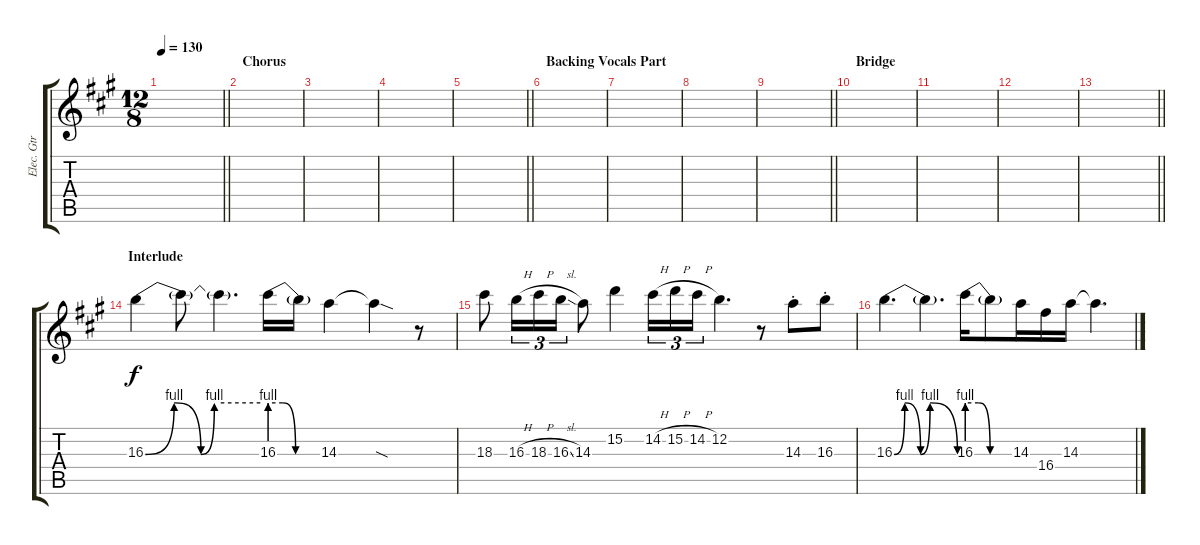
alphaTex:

\track ("Elec. Gtr 4" "Elec. Gtr ") {instrument distortionguitar}
\staff {score tabs}
\tuning (E4 B3 G3 D3 A2 E2) {hide}
\ts (12 8)
\tempo 130
\clef g2
\barLineRight lightlight
\ks a
|
\section ("" "Chorus")
|
|
|
\barLineRight lightlight
|
\section ("" "Backing Vocals Part")
|
|
|
\barLineRight lightlight
|
\section ("" "Bridge")
|
|
|
\barLineRight lightlight
|
\section ("" "Interlude")
16.3{be (custom 0 0 15 4 29 0 36 4 60 4)}.4 16.3{t}.8 16.3{t}.4{d} 16.3{be (custom 0 4 15 4 30 0 60 0)}.16 16.3{t}.16 14.3.4 14.3{sod t}.4 r.8 |
18.3.8 16.3{h}.16{tu (3 2)} 18.3{h}.16{tu (3 2)} 16.3{sl}.16{tu (3 2)} 14.3.8 15.2.4 14.2{h}.16{tu (3 2)} 15.2{h}.16{tu (3 2)} 14.2{h}.16{tu (3 2)} 12.2.4{d} r.8 14.3{st}.8 16.3{st}.8 |
16.3{be (custom 0 0 10 4 25 0 34 4 60 0)}.4{d} 16.3{t}.4{d} 16.3{be (custom 0 4 15 4 30 0 60 0)}.16 16.3{t}.8 14.3.16 16.4.16 14.3.16 14.3{t}.4{d}
